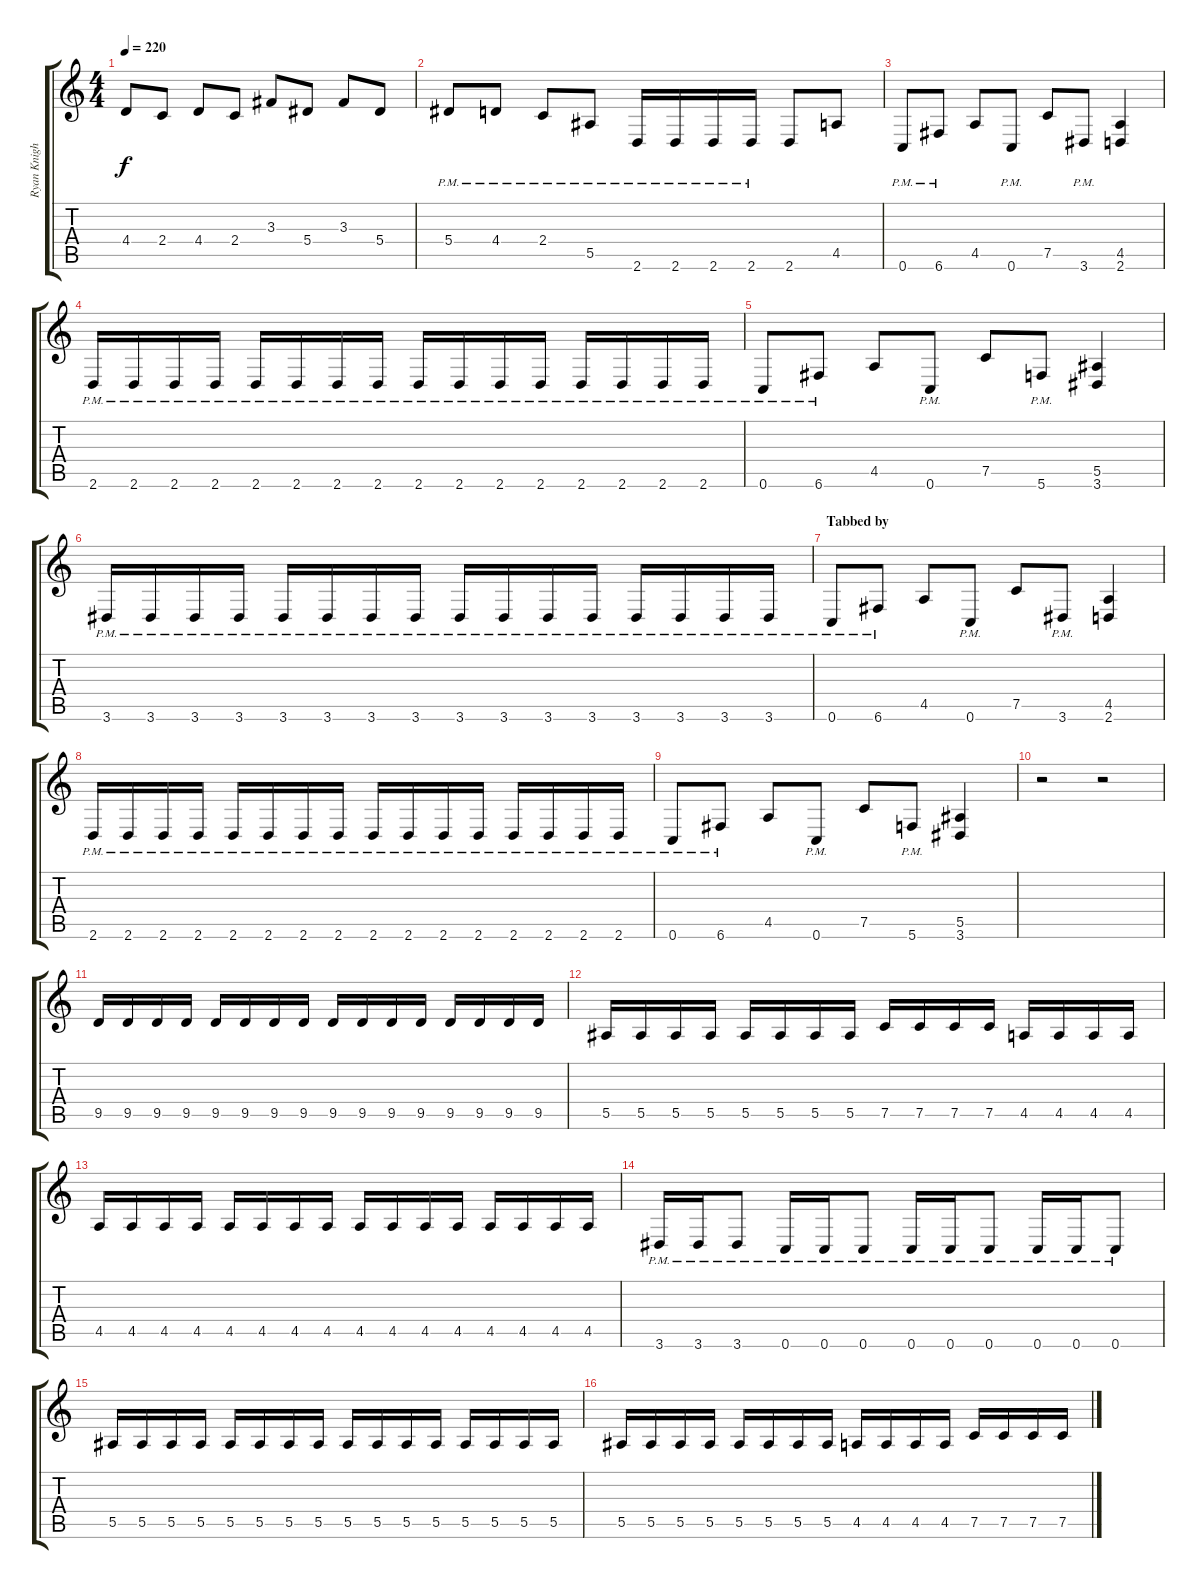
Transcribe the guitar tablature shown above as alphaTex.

\track ("Ryan Knight (Left)" "Ryan Knigh") {instrument distortionguitar}
\staff {score tabs}
\tuning (C4 G3 Eb3 Bb2 F2 C2) {hide}
\ts (4 4)
\tempo 220
\clef g2
\ks c
4.4.8{dy f} 2.4.8 4.4.8 2.4.8 3.3.8 5.4.8 3.3.8 5.4.8 |
5.4{pm}.8 4.4{pm}.8 2.4{pm}.8 5.5{pm}.8 2.6{pm}.16 2.6{pm}.16 2.6{pm}.16 2.6{pm}.16 2.6.8 4.5.8 |
0.6{pm}.8 6.6{pm}.8 4.5.8 0.6{pm}.8 7.5.8 3.6{pm}.8 (4.5 2.6).4 |
2.6{pm}.16 2.6{pm}.16 2.6{pm}.16 2.6{pm}.16 2.6{pm}.16 2.6{pm}.16 2.6{pm}.16 2.6{pm}.16 2.6{pm}.16 2.6{pm}.16 2.6{pm}.16 2.6{pm}.16 2.6{pm}.16 2.6{pm}.16 2.6{pm}.16 2.6{pm}.16 |
0.6{pm}.8 6.6{pm}.8 4.5.8 0.6{pm}.8 7.5.8 5.6{pm}.8 (5.5 3.6).4 |
3.6{pm}.16 3.6{pm}.16 3.6{pm}.16 3.6{pm}.16 3.6{pm}.16 3.6{pm}.16 3.6{pm}.16 3.6{pm}.16 3.6{pm}.16 3.6{pm}.16 3.6{pm}.16 3.6{pm}.16 3.6{pm}.16 3.6{pm}.16 3.6{pm}.16 3.6{pm}.16 |
\section ("" "Tabbed by")
0.6{pm}.8 6.6{pm}.8 4.5.8 0.6{pm}.8 7.5.8 3.6{pm}.8 (4.5 2.6).4 |
2.6{pm}.16 2.6{pm}.16 2.6{pm}.16 2.6{pm}.16 2.6{pm}.16 2.6{pm}.16 2.6{pm}.16 2.6{pm}.16 2.6{pm}.16 2.6{pm}.16 2.6{pm}.16 2.6{pm}.16 2.6{pm}.16 2.6{pm}.16 2.6{pm}.16 2.6{pm}.16 |
0.6{pm}.8 6.6{pm}.8 4.5.8 0.6{pm}.8 7.5.8 5.6{pm}.8 (5.5 3.6).4 |
r.2 r.2 |
9.5.16 9.5.16 9.5.16 9.5.16 9.5.16 9.5.16 9.5.16 9.5.16 9.5.16 9.5.16 9.5.16 9.5.16 9.5.16 9.5.16 9.5.16 9.5.16 |
5.5.16 5.5.16 5.5.16 5.5.16 5.5.16 5.5.16 5.5.16 5.5.16 7.5.16 7.5.16 7.5.16 7.5.16 4.5.16 4.5.16 4.5.16 4.5.16 |
4.5.16 4.5.16 4.5.16 4.5.16 4.5.16 4.5.16 4.5.16 4.5.16 4.5.16 4.5.16 4.5.16 4.5.16 4.5.16 4.5.16 4.5.16 4.5.16 |
3.6{pm}.16 3.6{pm}.16 3.6{pm}.8 0.6{pm}.16 0.6{pm}.16 0.6{pm}.8 0.6{pm}.16 0.6{pm}.16 0.6{pm}.8 0.6{pm}.16 0.6{pm}.16 0.6{pm}.8 |
5.5.16 5.5.16 5.5.16 5.5.16 5.5.16 5.5.16 5.5.16 5.5.16 5.5.16 5.5.16 5.5.16 5.5.16 5.5.16 5.5.16 5.5.16 5.5.16 |
5.5.16 5.5.16 5.5.16 5.5.16 5.5.16 5.5.16 5.5.16 5.5.16 4.5.16 4.5.16 4.5.16 4.5.16 7.5.16 7.5.16 7.5.16 7.5.16
